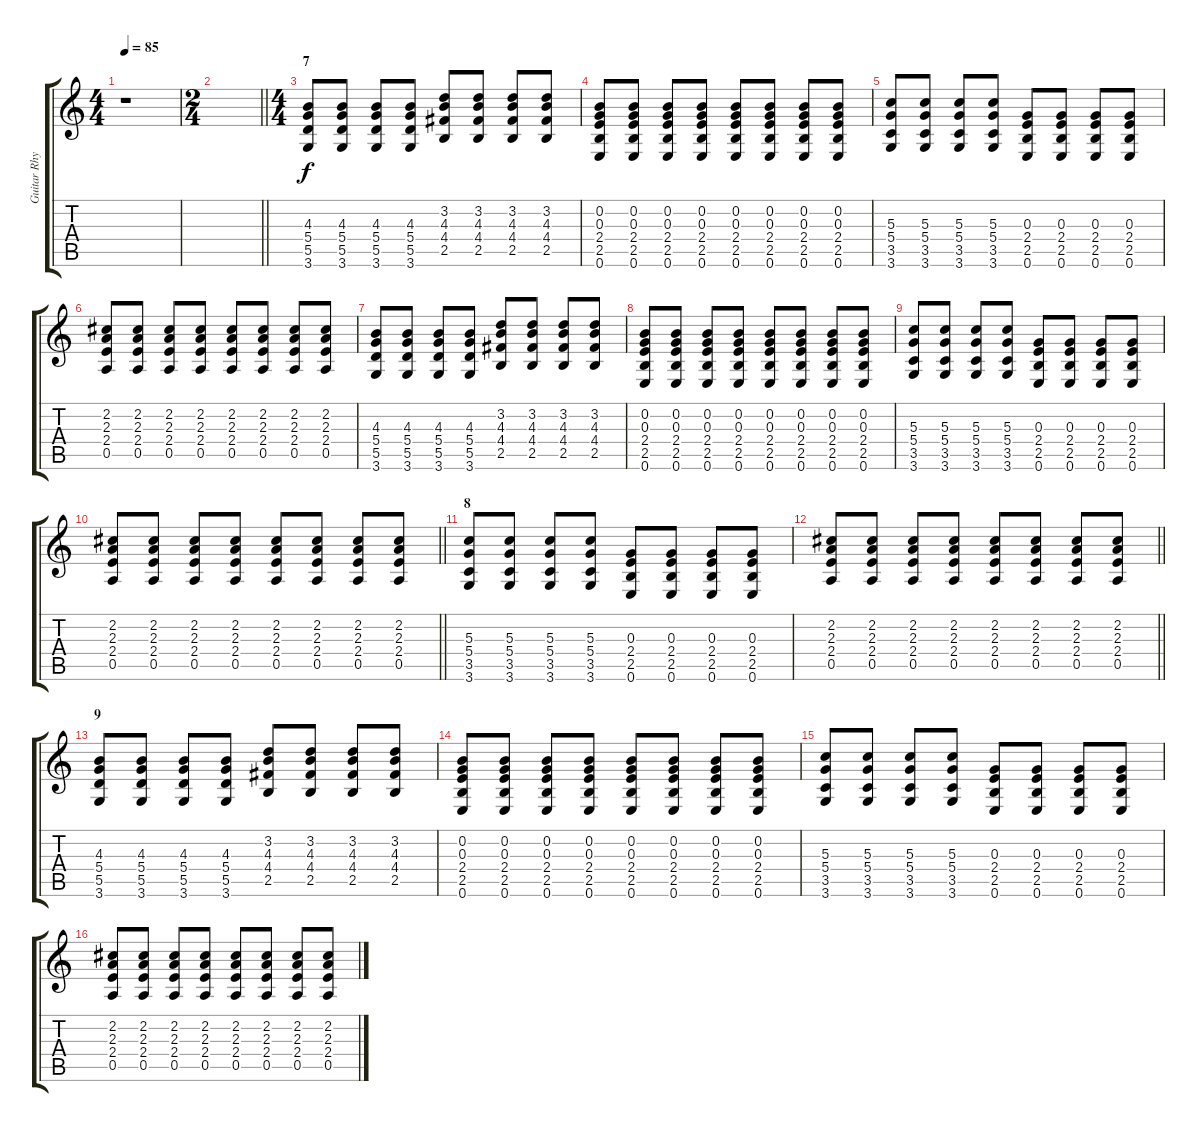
\track ("Guitar Rhythm" "Guitar Rhy") {instrument acousticguitarnylon}
\staff {score tabs}
\tuning (E4 B3 G3 D3 A2 E2) {hide}
\ts (4 4)
\tempo 85
\clef g2
\ks c
r.1{dy f} |
\ts (2 4)
\barLineRight lightlight
|
\ts (4 4)
\section ("" "7")
(4.3 5.4 5.5 3.6).8 (4.3 5.4 5.5 3.6).8 (4.3 5.4 5.5 3.6).8 (4.3 5.4 5.5 3.6).8 (3.2 4.3 4.4 2.5).8 (3.2 4.3 4.4 2.5).8 (3.2 4.3 4.4 2.5).8 (3.2 4.3 4.4 2.5).8 |
(0.2 0.3 2.4 2.5 0.6).8 (0.2 0.3 2.4 2.5 0.6).8 (0.2 0.3 2.4 2.5 0.6).8 (0.2 0.3 2.4 2.5 0.6).8 (0.2 0.3 2.4 2.5 0.6).8 (0.2 0.3 2.4 2.5 0.6).8 (0.2 0.3 2.4 2.5 0.6).8 (0.2 0.3 2.4 2.5 0.6).8 |
(5.3 5.4 3.5 3.6).8 (5.3 5.4 3.5 3.6).8 (5.3 5.4 3.5 3.6).8 (5.3 5.4 3.5 3.6).8 (0.3 2.4 2.5 0.6).8 (0.3 2.4 2.5 0.6).8 (0.3 2.4 2.5 0.6).8 (0.3 2.4 2.5 0.6).8 |
(2.2 2.3 2.4 0.5).8 (2.2 2.3 2.4 0.5).8 (2.2 2.3 2.4 0.5).8 (2.2 2.3 2.4 0.5).8 (2.2 2.3 2.4 0.5).8 (2.2 2.3 2.4 0.5).8 (2.2 2.3 2.4 0.5).8 (2.2 2.3 2.4 0.5).8 |
(4.3 5.4 5.5 3.6).8 (4.3 5.4 5.5 3.6).8 (4.3 5.4 5.5 3.6).8 (4.3 5.4 5.5 3.6).8 (3.2 4.3 4.4 2.5).8 (3.2 4.3 4.4 2.5).8 (3.2 4.3 4.4 2.5).8 (3.2 4.3 4.4 2.5).8 |
(0.2 0.3 2.4 2.5 0.6).8 (0.2 0.3 2.4 2.5 0.6).8 (0.2 0.3 2.4 2.5 0.6).8 (0.2 0.3 2.4 2.5 0.6).8 (0.2 0.3 2.4 2.5 0.6).8 (0.2 0.3 2.4 2.5 0.6).8 (0.2 0.3 2.4 2.5 0.6).8 (0.2 0.3 2.4 2.5 0.6).8 |
(5.3 5.4 3.5 3.6).8 (5.3 5.4 3.5 3.6).8 (5.3 5.4 3.5 3.6).8 (5.3 5.4 3.5 3.6).8 (0.3 2.4 2.5 0.6).8 (0.3 2.4 2.5 0.6).8 (0.3 2.4 2.5 0.6).8 (0.3 2.4 2.5 0.6).8 |
\barLineRight lightlight
(2.2 2.3 2.4 0.5).8 (2.2 2.3 2.4 0.5).8 (2.2 2.3 2.4 0.5).8 (2.2 2.3 2.4 0.5).8 (2.2 2.3 2.4 0.5).8 (2.2 2.3 2.4 0.5).8 (2.2 2.3 2.4 0.5).8 (2.2 2.3 2.4 0.5).8 |
\section ("" "8")
(5.3 5.4 3.5 3.6).8 (5.3 5.4 3.5 3.6).8 (5.3 5.4 3.5 3.6).8 (5.3 5.4 3.5 3.6).8 (0.3 2.4 2.5 0.6).8 (0.3 2.4 2.5 0.6).8 (0.3 2.4 2.5 0.6).8 (0.3 2.4 2.5 0.6).8 |
\barLineRight lightlight
(2.2 2.3 2.4 0.5).8 (2.2 2.3 2.4 0.5).8 (2.2 2.3 2.4 0.5).8 (2.2 2.3 2.4 0.5).8 (2.2 2.3 2.4 0.5).8 (2.2 2.3 2.4 0.5).8 (2.2 2.3 2.4 0.5).8 (2.2 2.3 2.4 0.5).8 |
\section ("" "9")
(4.3 5.4 5.5 3.6).8 (4.3 5.4 5.5 3.6).8 (4.3 5.4 5.5 3.6).8 (4.3 5.4 5.5 3.6).8 (3.2 4.3 4.4 2.5).8 (3.2 4.3 4.4 2.5).8 (3.2 4.3 4.4 2.5).8 (3.2 4.3 4.4 2.5).8 |
(0.2 0.3 2.4 2.5 0.6).8 (0.2 0.3 2.4 2.5 0.6).8 (0.2 0.3 2.4 2.5 0.6).8 (0.2 0.3 2.4 2.5 0.6).8 (0.2 0.3 2.4 2.5 0.6).8 (0.2 0.3 2.4 2.5 0.6).8 (0.2 0.3 2.4 2.5 0.6).8 (0.2 0.3 2.4 2.5 0.6).8 |
(5.3 5.4 3.5 3.6).8 (5.3 5.4 3.5 3.6).8 (5.3 5.4 3.5 3.6).8 (5.3 5.4 3.5 3.6).8 (0.3 2.4 2.5 0.6).8 (0.3 2.4 2.5 0.6).8 (0.3 2.4 2.5 0.6).8 (0.3 2.4 2.5 0.6).8 |
(2.2 2.3 2.4 0.5).8 (2.2 2.3 2.4 0.5).8 (2.2 2.3 2.4 0.5).8 (2.2 2.3 2.4 0.5).8 (2.2 2.3 2.4 0.5).8 (2.2 2.3 2.4 0.5).8 (2.2 2.3 2.4 0.5).8 (2.2 2.3 2.4 0.5).8
